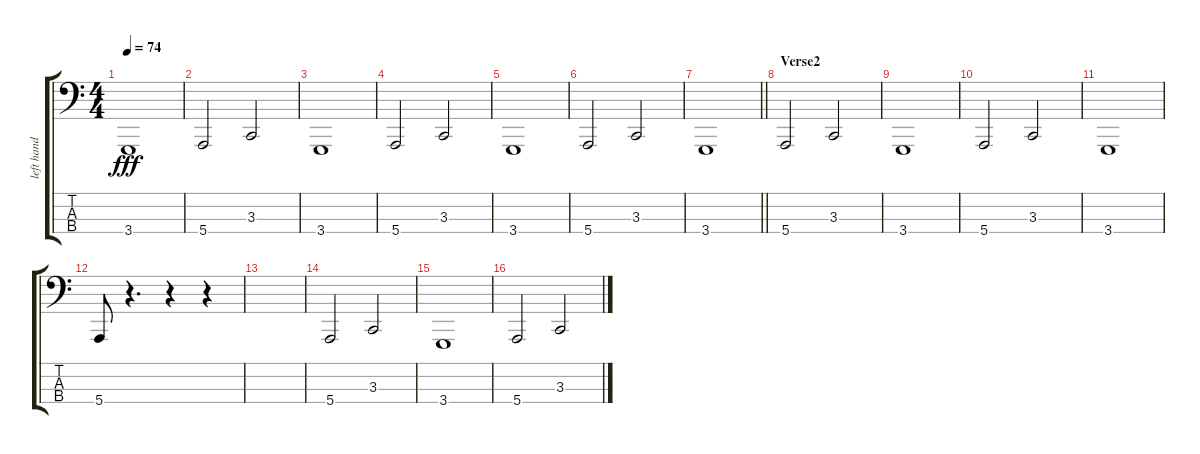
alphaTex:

\track ("left hand" "left hand") {instrument acousticgrandpiano}
\staff {score tabs}
\tuning (G2 D2 A1 E1) {hide}
\ts (4 4)
\tempo 74
\clef f4
\ks c
3.4.1{dy fff} |
5.4.2 3.3.2 |
3.4.1 |
5.4.2 3.3.2 |
3.4.1 |
5.4.2 3.3.2 |
\barLineRight lightlight
3.4.1 |
\section ("" "Verse2")
5.4.2 3.3.2 |
3.4.1 |
5.4.2 3.3.2 |
3.4.1 |
5.4.8 r.4{d} r.4 r.4 |
|
5.4.2 3.3.2 |
3.4.1 |
5.4.2 3.3.2
